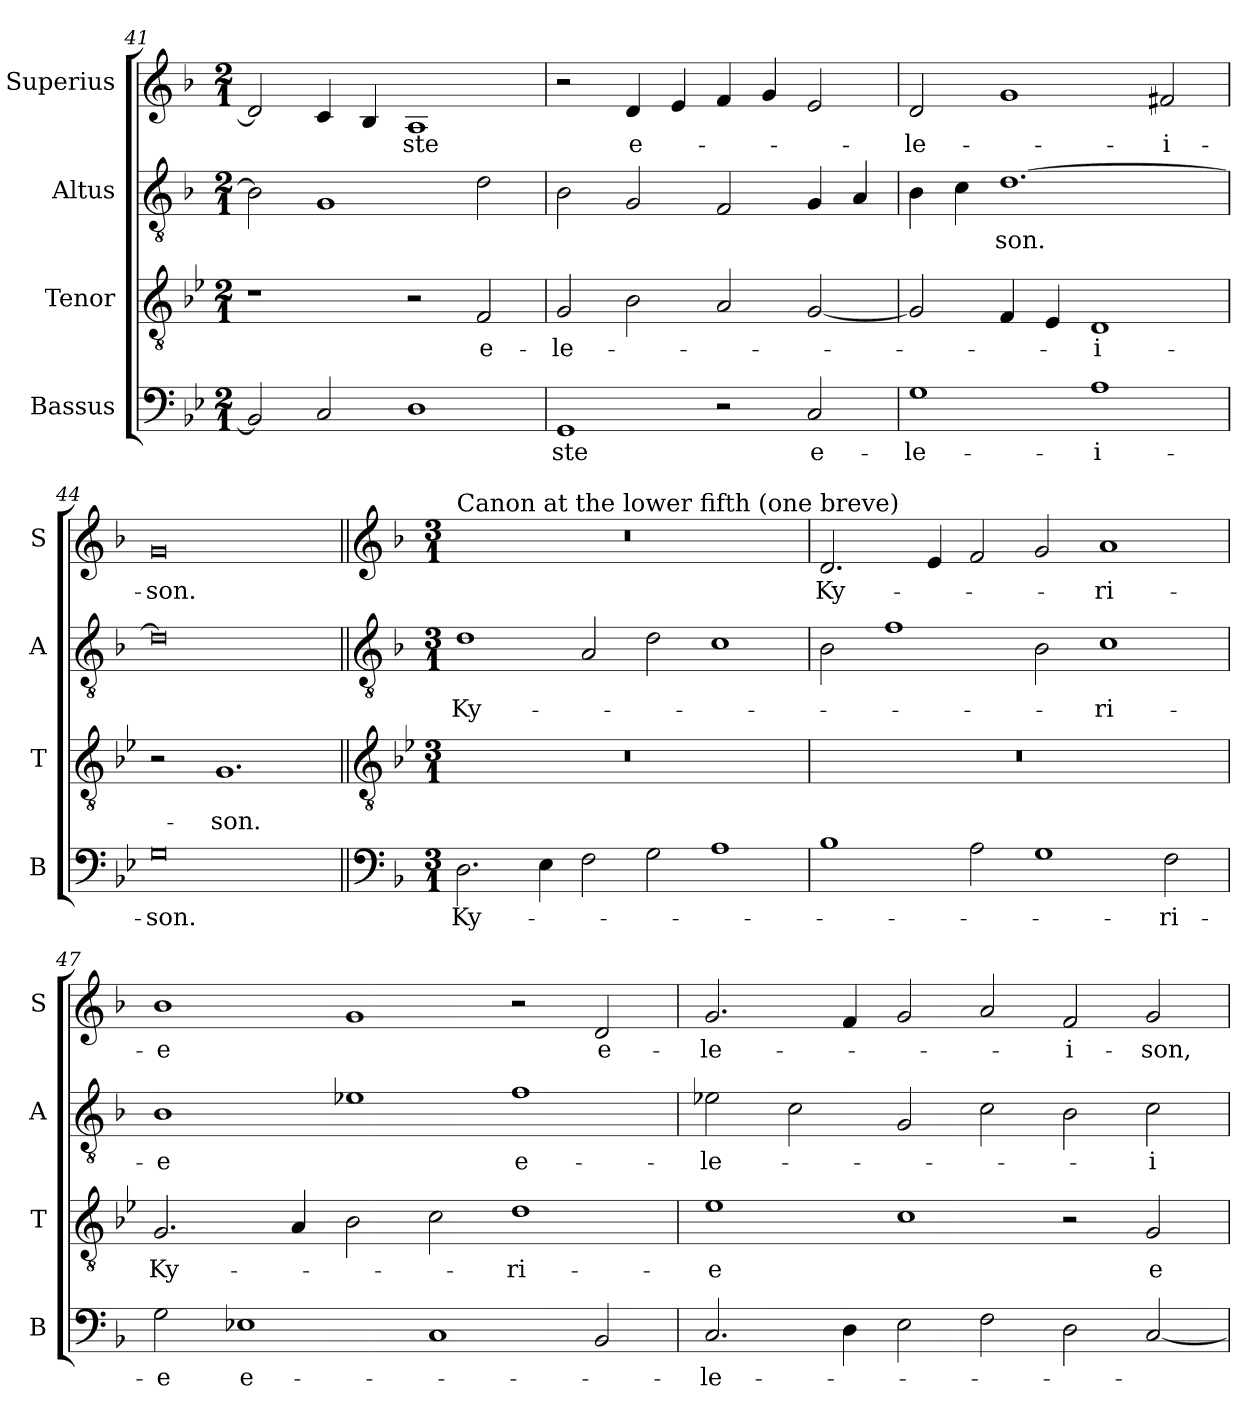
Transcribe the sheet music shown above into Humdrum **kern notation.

**kern	**text	**kern	**text	**kern	**text	**kern	**text
*part4	*part4	*part3	*part3	*part2	*part2	*part1	*part1
*staff4	*staff4	*staff3	*staff3	*staff2	*staff2	*staff1	*staff1
*I"Bassus	*	*I"Tenor	*	*I"Altus	*	*I"Superius	*
*I'B	*	*I'T	*	*I'A	*	*I'S	*
*clefF4	*	*clefGv2	*	*clefGv2	*	*clefG2	*
*k[b-e-]	*	*k[b-e-]	*	*k[b-]	*	*k[b-]	*
*M2/1	*	*M2/1	*	*M2/1	*	*M2/1	*
=41	=41	=41	=41	=41	=41	=41	=41
2BB-/]	.	1r	.	2B-\]	.	2d/]	.
2C/	.	.	.	1G	.	4c/	.
.	.	.	.	.	.	4B-/	.
1D	.	2r	.	.	.	1A	-ste
.	.	2F/	e-	2d\	.	.	.
=42	=42	=42	=42	=42	=42	=42	=42
1GG	-ste	2G/	-le-	2B-\	.	2r	.
.	.	2B-\	.	2G/	.	4d/	e-
.	.	.	.	.	.	4e/	.
2r	.	2A/	.	2F/	.	4f/	.
.	.	.	.	.	.	4g/	.
2C/	e-	[2G/	.	4G/	.	2e/	.
.	.	.	.	4A/	.	.	.
=43	=43	=43	=43	=43	=43	=43	=43
1G	-le-	2G/]	.	4B-\	.	2d/	-le-
.	.	.	.	4c\	.	.	.
.	.	4F/	.	[1.d	-son.	1g	.
.	.	4E-/	.	.	.	.	.
1A	-i-	1D	-i-	.	.	.	.
.	.	.	.	.	.	2f#X/	-i-
=44	=44	=44	=44	=44	=44	=44	=44
0G	-son.	2r	.	0d]	.	0g	-son.
.	.	1.G	-son.	.	.	.	.
!!LO:LB:g=z
=45||	=45||	=45||	=45||	=45||	=45||	=45||	=45||
*clefF4	*	*clefGv2	*	*clefGv2	*	*clefG2	*
*k[b-]	*	*k[b-e-]	*	*k[b-]	*	*k[b-]	*
*M3/1	*	*M3/1	*	*M3/1	*	*M3/1	*
!	!	!	!	!	!	!LO:TX:a:t=Canon at the lower fifth (one breve)	!
2.D\	Ky-	0.r	.	1d	Ky-	0.r	.
4E\	.	.	.	.	.	.	.
2F\	.	.	.	2A/	.	.	.
2G\	.	.	.	2d\	.	.	.
1A	.	.	.	1c	.	.	.
=46	=46	=46	=46	=46	=46	=46	=46
1B-	.	0.r	.	2B-\	.	2.d/	Ky-
.	.	.	.	1f	.	.	.
.	.	.	.	.	.	4e/	.
2A\	.	.	.	.	.	2f/	.
1G	.	.	.	2B-\	.	2g/	.
.	.	.	.	1c	-ri-	1a	-ri-
2F\	-ri-	.	.	.	.	.	.
=47	=47	=47	=47	=47	=47	=47	=47
2G\	-e	2.G/	Ky-	1B-	-e	1b-	-e
1E-X	e-	.	.	.	.	.	.
.	.	4A/	.	.	.	.	.
.	.	2B-\	.	1e-X	.	1g	.
1C	.	2c\	.	.	.	.	.
.	.	1d	-ri-	1f	e-	2r	.
2BB-/	.	.	.	.	.	2d/	e-
=48	=48	=48	=48	=48	=48	=48	=48
2.C/	-le-	1e-	-e	2e-X\	-le-	2.g/	-le-
.	.	.	.	2c\	.	.	.
4D\	.	.	.	.	.	4f/	.
2E\	.	1c	.	2G/	.	2g/	.
2F\	.	.	.	2c\	.	2a/	.
2D\	.	2r	.	2B-\	.	2f/	-i-
[2C/	.	2G/	e-	2c\	-i-	2g/	-son,
=	=	=	=	=	=	=	=
*-	*-	*-	*-	*-	*-	*-	*-
